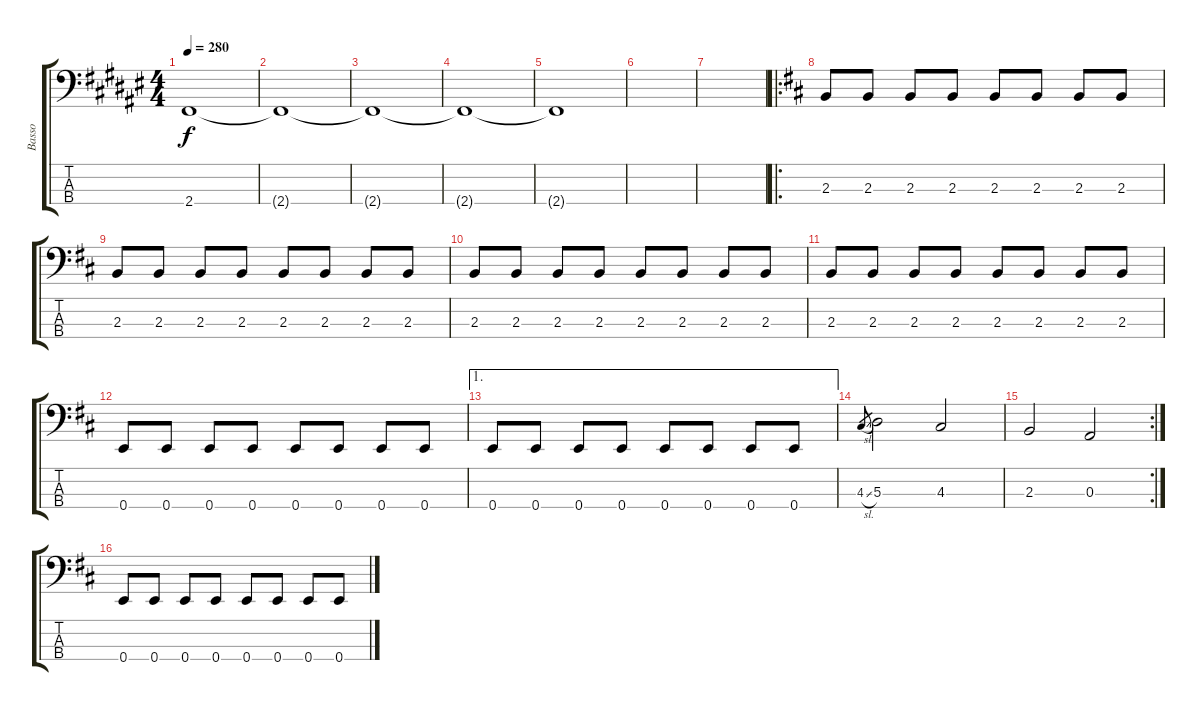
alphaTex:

\track ("Basso" "Basso") {instrument electricbasspick}
\staff {score tabs}
\tuning (G2 D2 A1 E1) {hide}
\ts (4 4)
\tempo 280
\clef f4
\ks f#
2.4{t}.1{dy f} |
2.4{t}.1 |
2.4{t}.1 |
2.4{t}.1 |
2.4{t}.1 |
|
|
\ro
\ks d
2.3.8 2.3.8 2.3.8 2.3.8 2.3.8 2.3.8 2.3.8 2.3.8 |
2.3.8 2.3.8 2.3.8 2.3.8 2.3.8 2.3.8 2.3.8 2.3.8 |
2.3.8 2.3.8 2.3.8 2.3.8 2.3.8 2.3.8 2.3.8 2.3.8 |
2.3.8 2.3.8 2.3.8 2.3.8 2.3.8 2.3.8 2.3.8 2.3.8 |
0.4.8 0.4.8 0.4.8 0.4.8 0.4.8 0.4.8 0.4.8 0.4.8 |
\ae 1
0.4.8 0.4.8 0.4.8 0.4.8 0.4.8 0.4.8 0.4.8 0.4.8 |
4.3{sl}.8{gr} 5.3.2 4.3.2 |
\rc 2
2.3.2 0.3.2 |
0.4.8 0.4.8 0.4.8 0.4.8 0.4.8 0.4.8 0.4.8 0.4.8
